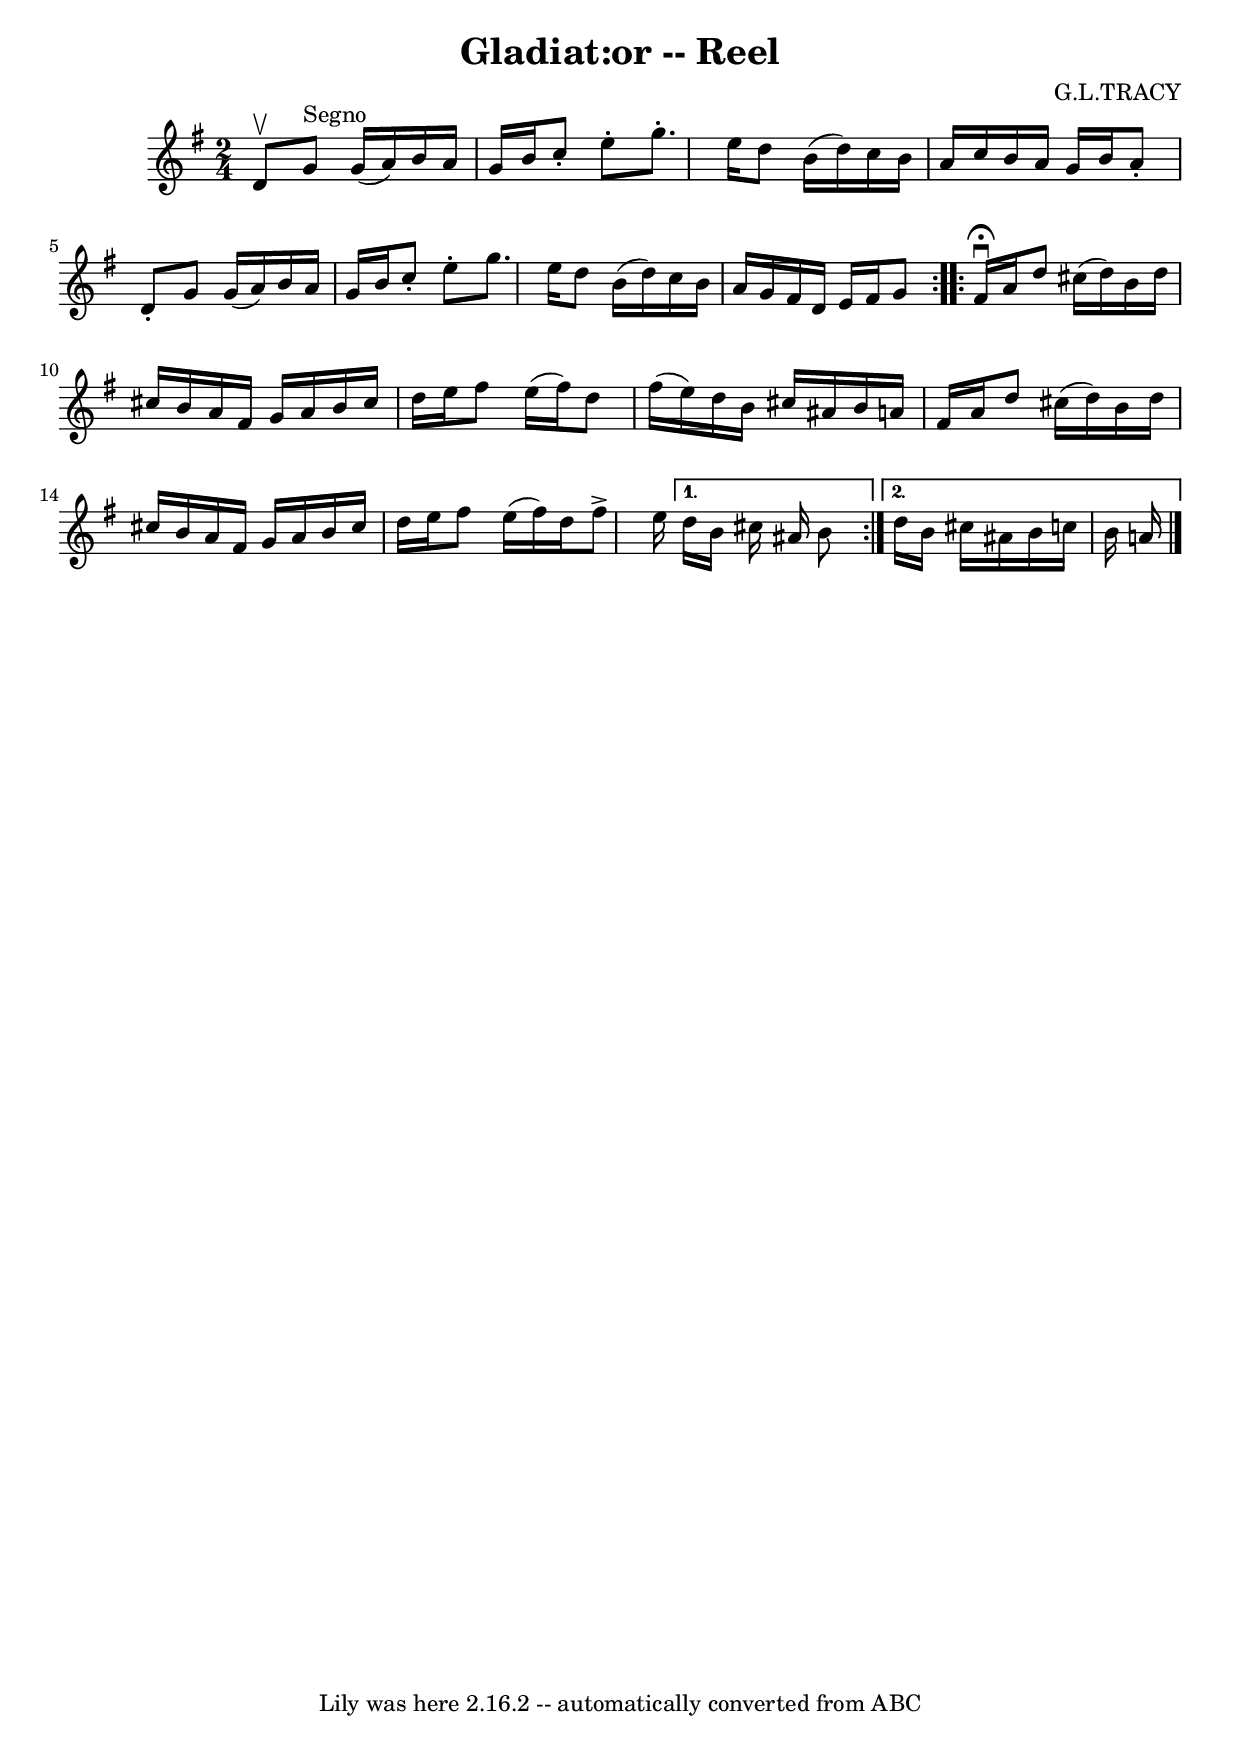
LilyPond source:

\version "2.16.2"
\include "Mammoth.ily"
\header {
  %% book = "Ryan's Mammoth Collection"
  composer = "G.L.TRACY"
  crossRefNumber = "1"
  footnotes = "\\\\286"
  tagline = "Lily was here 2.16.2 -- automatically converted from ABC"
  title = "Gladiat:or -- Reel"

}
voicedefault =  {



  \repeat volta 2 {

    \time 2/4 
    \key g \major
    d'8^\upbow   |
    g'8^"Segno" g'16 (
    a'16) b'16 a'16 g'16 b'16    |
    c''8 -. e''8 -. g''8. 
    -. e''16    |
    d''8 b'16 (d''16) c''16 b'16 a'16    
    c''16    |
    b'16 a'16 g'16 b'16 a'8 -. d'8 -.   |
    
    g'8 g'16 (a'16) b'16 a'16 g'16 b'16    |
    c''8 
    -. e''8 -. g''8. e''16    |
    d''8 b'16 (d''16) c''16  
    b'16 a'16 g'16    |
    fis'16 d'16 e'16 fis'16 g'8    

  }     
  \repeat volta 2 {
    fis'16^\fermata^\downbow a'16  |
    d''8   
    cis''16 (d''16) b'16 d''16 cis''!16 b'16    |
    a'16   
    fis'16 g'16 a'16 b'16 cis''16 d''16 e''16    |
    
    fis''8 e''16 (fis''16) d''8 fis''16 (e''16)   |
    
    d''16 b'16 cis''16 ais'16 b'16 a'!16 fis'16 a'16    
    |
    d''8 cis''16 (d''16) b'16 d''16 cis''16 b'16   
    |
    a'16 fis'16 g'16 a'16 b'16 cis''16 d''16 e''16 
    |
    fis''8 e''16 (fis''16) d''16 fis''8^\accent   
    e''16    
  } \alternative{{ d''16 b'16 cis''16 ais'16 b'8  
		 } {   
		   d''16 b'16 cis''16 ais'16 b'16 c''!16 b'16 a'!16      
		   \bar "|."   
		 }
	       }

}

\score{
  <<

    \context Staff="default"
    {
      \voicedefault 
      
    }

  >>
  \layout {
    
  }
  \midi {
  }

}
